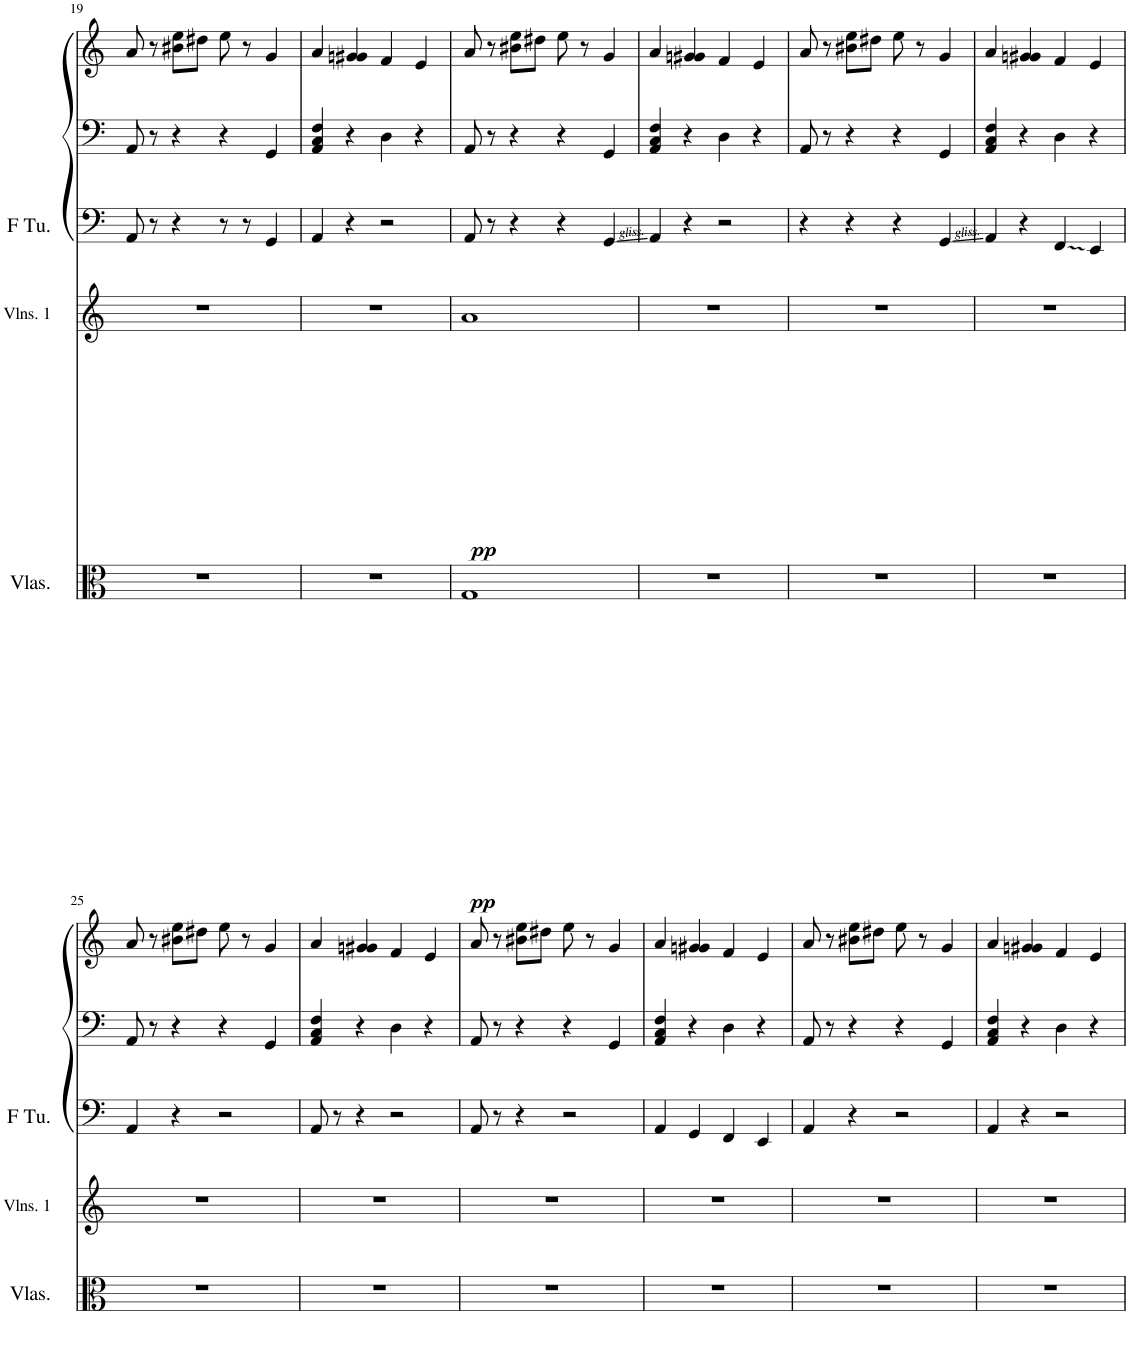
**kern	**dynam	**kern	**dynam	**kern	**kern	**kern
*part4	*part4	*part3	*part3	*part2	*part1	*part1
*staff5	*staff5	*staff4	*staff4	*staff3	*staff2	*staff1
*I"Violas	*	*I"Violins 1	*	*I"F Tuba	*I"Piano	*
*I'Vlas.	*	*I'Vlns. 1	*	*I'F Tu.	*I'Pno	*
!!LO:PB:g=z
*clefC3	*	*clefG2	*	*clefF4	*clefF4	*clefG2
*k[]	*	*k[]	*	*k[]	*k[]	*k[]
*M4/4	*	*M4/4	*	*M4/4	*M4/4	*M4/4
=19	=19	=19	=19	=19	=19	=19
1r	.	1r	.	8AA/	8AA/	8a/
.	.	.	.	8r	8r	8r
.	.	.	.	4r	4r	8b#X\ 8ee\L
.	.	.	.	.	.	8dd#X\J
.	.	.	.	8r	4r	8ee\
.	.	.	.	8r	.	8r
.	.	.	.	4GG/	4GG/	4g/
=20	=20	=20	=20	=20	=20	=20
1r	.	1r	.	4AA/	4AA/ 4C/ 4F/	4a/
.	.	.	.	4r	4r	4gn/ 4g#X/
.	.	.	.	2r	4D\	4f/
.	.	.	.	.	4r	4e/
=21	=21	=21	=21	=21	=21	=21
!	!LO:DY:b	!	!LO:DY:b	!	!	!
1G	pp	1a	pp	8AA/	8AA/	8a/
.	.	.	.	8r	8r	8r
.	.	.	.	4r	4r	8b#X\ 8ee\L
.	.	.	.	.	.	8dd#X\J
.	.	.	.	4r	4r	8ee\
.	.	.	.	.	.	8r
.	.	.	.	4GG/	4GG/	4g/
=22	=22	=22	=22	=22	=22	=22
1r	.	1r	.	4AA/	4AA/ 4C/ 4F/	4a/
.	.	.	.	4r	4r	4gn/ 4g#X/
.	.	.	.	2r	4D\	4f/
.	.	.	.	.	4r	4e/
=23	=23	=23	=23	=23	=23	=23
1r	.	1r	.	4r	8AA/	8a/
.	.	.	.	.	8r	8r
.	.	.	.	4r	4r	8b#X\ 8ee\L
.	.	.	.	.	.	8dd#X\J
.	.	.	.	4r	4r	8ee\
.	.	.	.	.	.	8r
.	.	.	.	4GG/	4GG/	4g/
=24	=24	=24	=24	=24	=24	=24
1r	.	1r	.	4AA/	4AA/ 4C/ 4F/	4a/
.	.	.	.	4r	4r	4gn/ 4g#X/
.	.	.	.	4FF/	4D\	4f/
.	.	.	.	4EE/	4r	4e/
!!LO:LB:g=z
=25	=25	=25	=25	=25	=25	=25
1r	.	1r	.	4AA/	8AA/	8a/
.	.	.	.	.	8r	8r
.	.	.	.	4r	4r	8b#X\ 8ee\L
.	.	.	.	.	.	8dd#X\J
.	.	.	.	2r	4r	8ee\
.	.	.	.	.	.	8r
.	.	.	.	.	4GG/	4g/
=26	=26	=26	=26	=26	=26	=26
1r	.	1r	.	8AA/	4AA/ 4C/ 4F/	4a/
.	.	.	.	8r	.	.
.	.	.	.	4r	4r	4gn/ 4g#X/
.	.	.	.	2r	4D\	4f/
.	.	.	.	.	4r	4e/
=27	=27	=27	=27	=27	=27	=27
1r	.	1r	.	8AA/	8AA/	8a/
.	.	.	.	8r	8r	8r
.	.	.	.	4r	4r	8b#X\ 8ee\L
.	.	.	.	.	.	8dd#X\J
.	.	.	.	2r	4r	8ee\
.	.	.	.	.	.	8r
.	.	.	.	.	4GG/	4g/
=28	=28	=28	=28	=28	=28	=28
1r	.	1r	.	4AA/	4AA/ 4C/ 4F/	4a/
.	.	.	.	4GG/	4r	4gn/ 4g#X/
.	.	.	.	4FF/	4D\	4f/
.	.	.	.	4EE/	4r	4e/
=29	=29	=29	=29	=29	=29	=29
1r	.	1r	.	4AA/	8AA/	8a/
.	.	.	.	.	8r	8r
.	.	.	.	4r	4r	8b#X\ 8ee\L
.	.	.	.	.	.	8dd#X\J
.	.	.	.	2r	4r	8ee\
.	.	.	.	.	.	8r
.	.	.	.	.	4GG/	4g/
=30	=30	=30	=30	=30	=30	=30
1r	.	1r	.	4AA/	4AA/ 4C/ 4F/	4a/
.	.	.	.	4r	4r	4gn/ 4g#X/
.	.	.	.	2r	4D\	4f/
.	.	.	.	.	4r	4e/
=	=	=	=	=	=	=
*-	*-	*-	*-	*-	*-	*-
